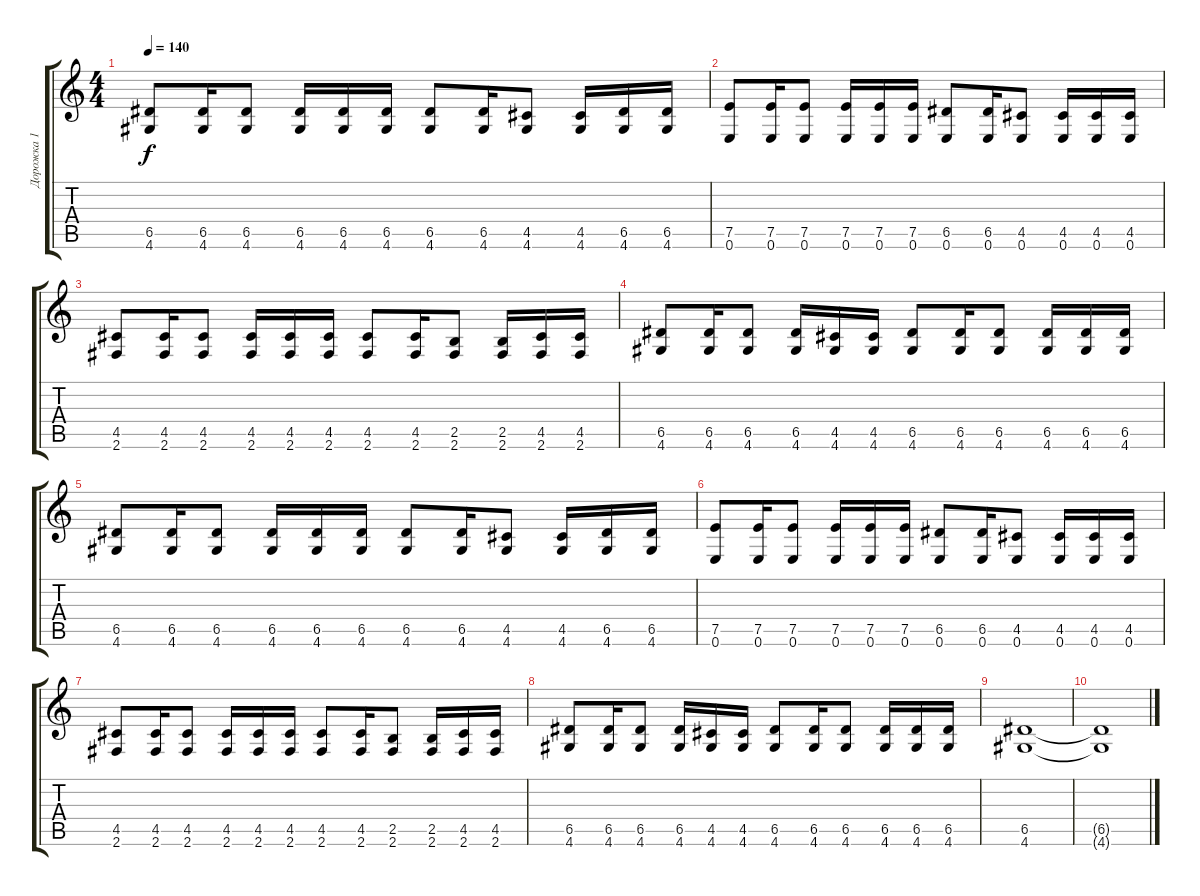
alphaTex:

\track ("Дорожка 1" "Дорожка 1") {instrument overdrivenguitar}
\staff {score tabs}
\tuning (E4 B3 G3 D3 A2 E2) {hide}
\ts (4 4)
\tempo 140
\clef g2
\ks c
(6.5 4.6).8{dy f} (6.5 4.6).16 (6.5 4.6).8 (6.5 4.6).16 (6.5 4.6).16 (6.5 4.6).16 (6.5 4.6).8 (6.5 4.6).16 (4.5 4.6).8 (4.5 4.6).16 (6.5 4.6).16 (6.5 4.6).16 |
(7.5 0.6).8 (7.5 0.6).16 (7.5 0.6).8 (7.5 0.6).16 (7.5 0.6).16 (7.5 0.6).16 (6.5 0.6).8 (6.5 0.6).16 (4.5 0.6).8 (4.5 0.6).16 (4.5 0.6).16 (4.5 0.6).16 |
(4.5 2.6).8 (4.5 2.6).16 (4.5 2.6).8 (4.5 2.6).16 (4.5 2.6).16 (4.5 2.6).16 (4.5 2.6).8 (4.5 2.6).16 (2.5 2.6).8 (2.5 2.6).16 (4.5 2.6).16 (4.5 2.6).16 |
(6.5 4.6).8 (6.5 4.6).16 (6.5 4.6).8 (6.5 4.6).16 (4.5 4.6).16 (4.5 4.6).16 (6.5 4.6).8 (6.5 4.6).16 (6.5 4.6).8 (6.5 4.6).16 (6.5 4.6).16 (6.5 4.6).16 |
(6.5 4.6).8 (6.5 4.6).16 (6.5 4.6).8 (6.5 4.6).16 (6.5 4.6).16 (6.5 4.6).16 (6.5 4.6).8 (6.5 4.6).16 (4.5 4.6).8 (4.5 4.6).16 (6.5 4.6).16 (6.5 4.6).16 |
(7.5 0.6).8 (7.5 0.6).16 (7.5 0.6).8 (7.5 0.6).16 (7.5 0.6).16 (7.5 0.6).16 (6.5 0.6).8 (6.5 0.6).16 (4.5 0.6).8 (4.5 0.6).16 (4.5 0.6).16 (4.5 0.6).16 |
(4.5 2.6).8 (4.5 2.6).16 (4.5 2.6).8 (4.5 2.6).16 (4.5 2.6).16 (4.5 2.6).16 (4.5 2.6).8 (4.5 2.6).16 (2.5 2.6).8 (2.5 2.6).16 (4.5 2.6).16 (4.5 2.6).16 |
(6.5 4.6).8 (6.5 4.6).16 (6.5 4.6).8 (6.5 4.6).16 (4.5 4.6).16 (4.5 4.6).16 (6.5 4.6).8 (6.5 4.6).16 (6.5 4.6).8 (6.5 4.6).16 (6.5 4.6).16 (6.5 4.6).16 |
(6.5 4.6).1 |
(6.5{t} 4.6{t}).1
